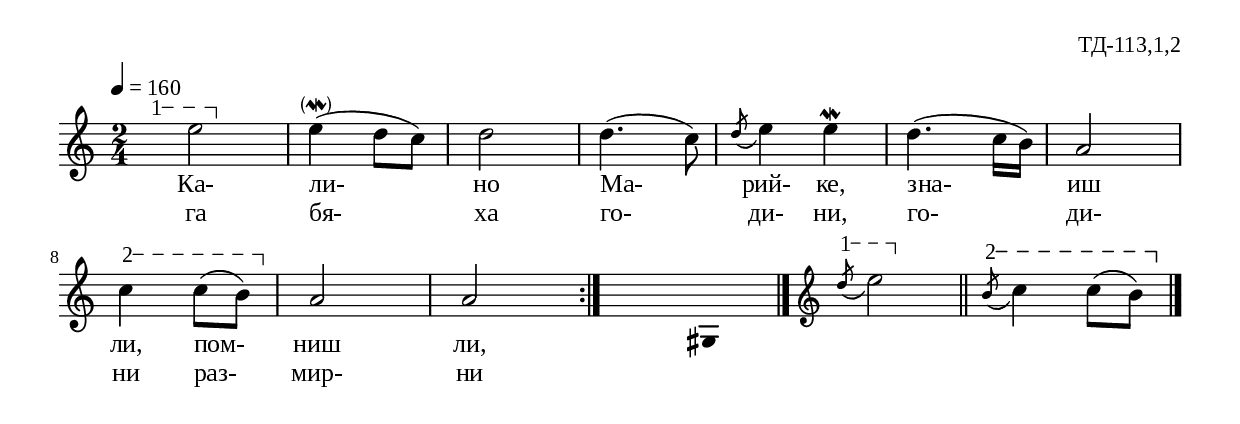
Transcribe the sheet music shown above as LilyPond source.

%{
laz_113_1_02
%}

\include "td-preamble.ly"

\score {
\relative c'' {
 \tempo 4 = 160
 \time 2/4
\varA 
\set Score.measureLength = #(ly:make-moment 3 4)
s4\startTextSpan e2\stopTextSpan | 
\set Score.measureLength = #(ly:make-moment 2 4)
\parS
e4-\parenthesize\mordent( d8 c) | d2 | d4.( c8) | \acciaccatura d8 e4 e\mordent |
d4.( c16[ b]) | a2 | 
\break
\varB
c4\startTextSpan c8( b\stopTextSpan) | 
a2 | a
 \bar ":|" 
 s4 \fixB gis, \fixC
 \bar "|."
\endm
\varA 
\acciaccatura d''8\startTextSpan e2\stopTextSpan \bar "||" 
\varB
\acciaccatura b8\startTextSpan c4 c8( b\stopTextSpan) 
 \bar "|."
}
\addlyrics { Ка- ли- но Ма- рий- ке, зна- иш ли, пом- ниш ли, }
\addlyrics { га бя- ха го- ди- ни, го- ди- ни раз- мир- ни }
%
\layout {
  indent = #0
  line-width = 190\mm
  ragged-right=##f
}
%
\midi { 
	\context {
		\Score
		tempoWholesPerMinute = #(ly:make-moment 160 4)
		}
	}
}
%
\header{
  opus = "ТД-113,1,2"
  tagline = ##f
}


